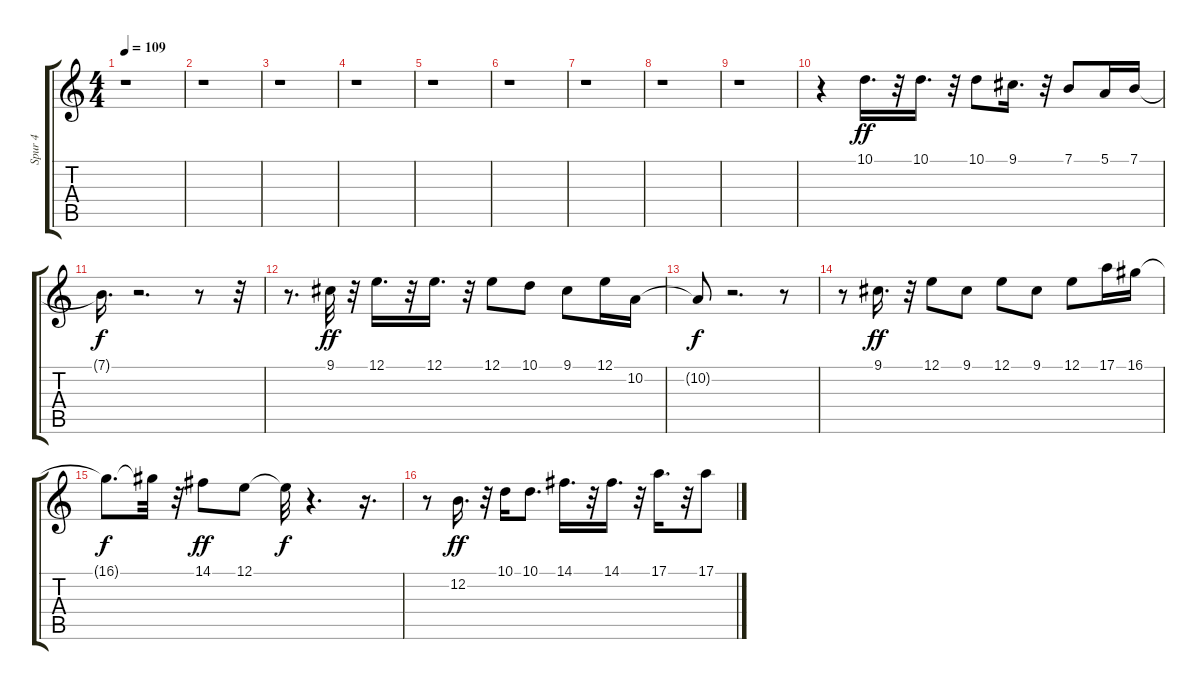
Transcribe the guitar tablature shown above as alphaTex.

\track ("Spur 4" "Spur 4") {instrument altosax}
\staff {score tabs}
\tuning (E4 B3 G3 D3 A2 E2) {hide}
\ts (4 4)
\tempo 109
\clef g2
\ks c
r.1{dy f} |
r.1 |
r.1 |
r.1 |
r.1 |
r.1 |
r.1 |
r.1 |
r.1 |
r.4 10.1.16{d dy ff} r.32 10.1.16{d} r.32 10.1.8 9.1.16{d} r.32 7.1.8 5.1.16 7.1.16 |
7.1{t}.16{d dy f} r.2{d} r.8 r.32 |
r.8{d} 9.1.32{dy ff} r.32 12.1.16{d} r.32 12.1.16{d} r.32 12.1.8 10.1.8 9.1.8 12.1.16 10.2.16 |
10.2{t}.8{dy f} r.2{d} r.8 |
r.8 9.1.16{d dy ff} r.32 12.1.8 9.1.8 12.1.8 9.1.8 12.1.8 17.1.16 16.1.16 |
16.1{t}.8{d dy f} 16.1{t}.32 r.32 14.1.8{dy ff} 12.1.8 12.1{t}.32{dy f} r.4{d} r.16{d} |
r.8 12.2.16{d dy ff} r.32 10.1.16 10.1.8{d} 14.1.16{d} r.32 14.1.16{d} r.32 17.1.16{d} r.32 17.1.8
